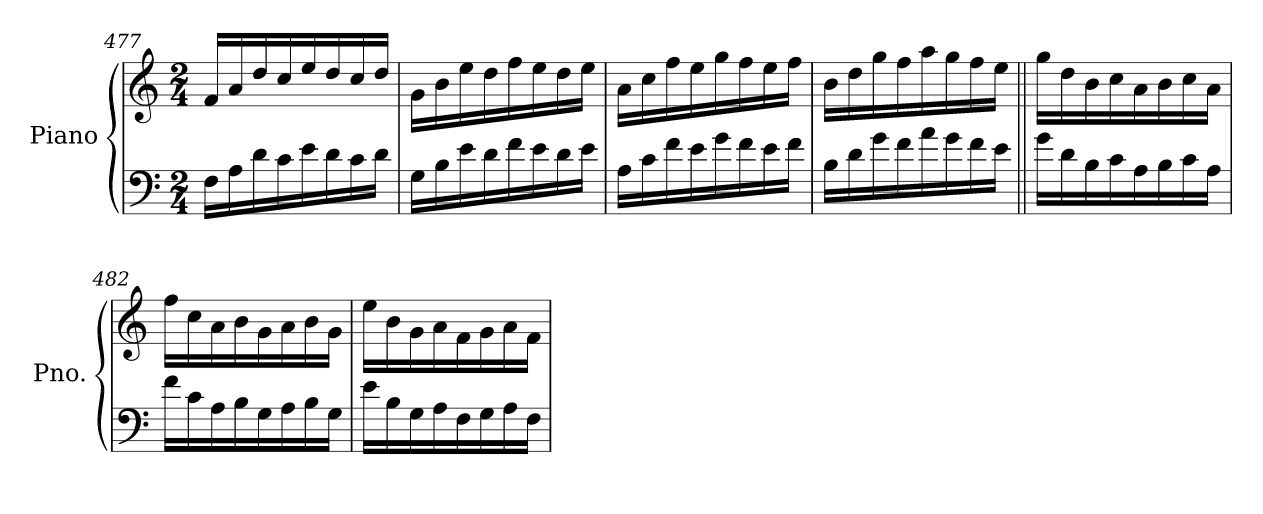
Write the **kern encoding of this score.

**kern	**kern
*part1	*part1
*staff2	*staff1
*I"Piano	*
*I'Pno.	*
*clefF4	*clefG2
*k[]	*k[]
*M2/4	*M2/4
=477	=477
16F\LL	16f/LL
16A\	16a/
16d\	16dd/
16c\	16cc/
16e\	16ee/
16d\	16dd/
16c\	16cc/
16d\JJ	16dd/JJ
!!LO:LB:g=z
=478	=478
16G\LL	16g\LL
16B\	16b\
16e\	16ee\
16d\	16dd\
16f\	16ff\
16e\	16ee\
16d\	16dd\
16e\JJ	16ee\JJ
=479	=479
16A\LL	16a\LL
16c\	16cc\
16f\	16ff\
16e\	16ee\
16g\	16gg\
16f\	16ff\
16e\	16ee\
16f\JJ	16ff\JJ
=480	=480
16B\LL	16b\LL
16d\	16dd\
16g\	16gg\
16f\	16ff\
16a\	16aa\
16g\	16gg\
16f\	16ff\
16e\JJ	16ee\JJ
=481||	=481||
16g\LL	16gg\LL
16d\	16dd\
16B\	16b\
16c\	16cc\
16A\	16a\
16B\	16b\
16c\	16cc\
16A\JJ	16a\JJ
=482	=482
16f\LL	16ff\LL
16c\	16cc\
16A\	16a\
16B\	16b\
16G\	16g\
16A\	16a\
16B\	16b\
16G\JJ	16g\JJ
=483	=483
16e\LL	16ee\LL
16B\	16b\
16G\	16g\
16A\	16a\
16F\	16f\
16G\	16g\
16A\	16a\
16F\JJ	16f\JJ
=	=
*-	*-
